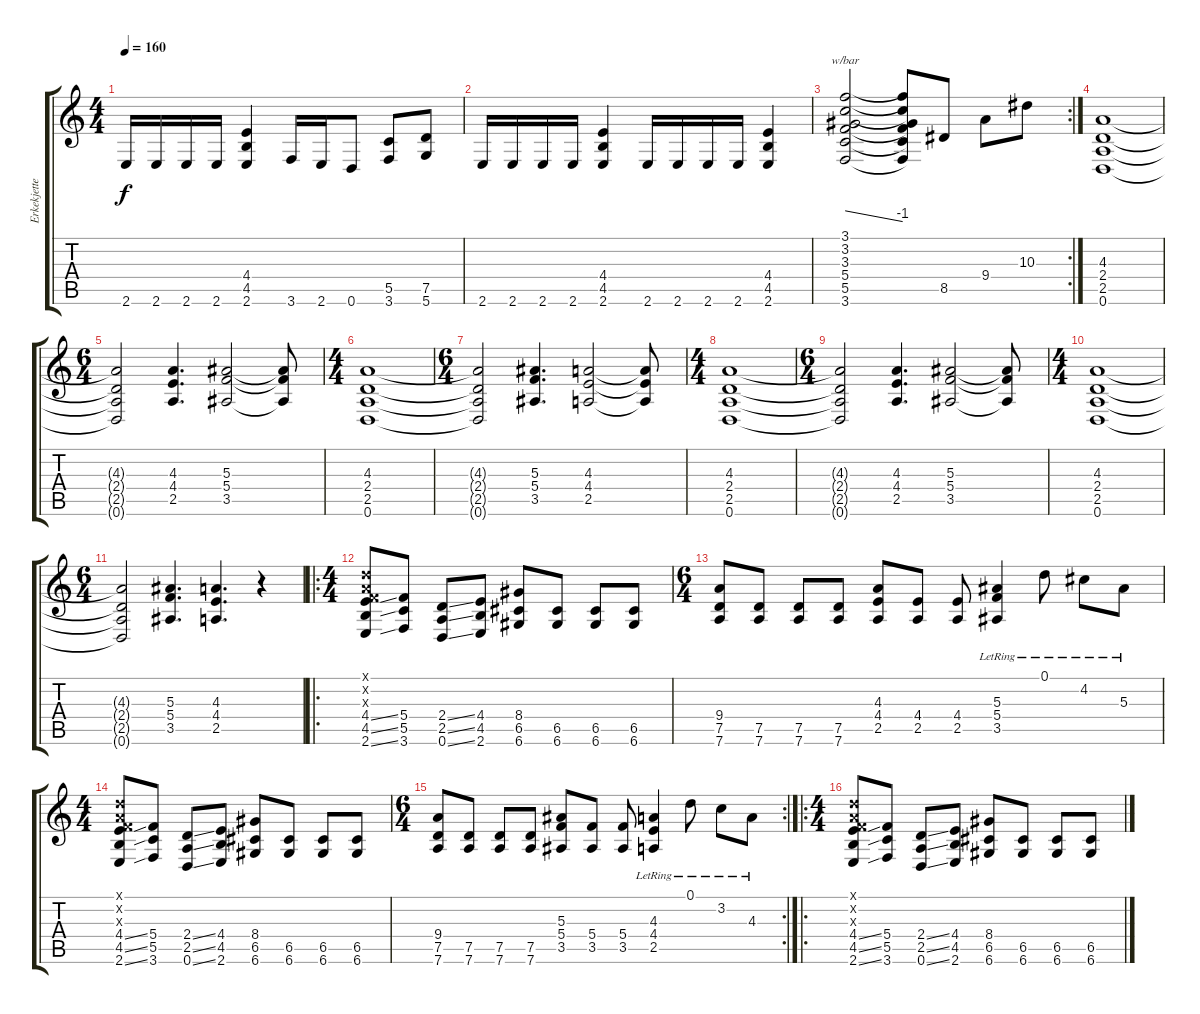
\track ("Erkekjetter Silenoz" "Erkekjette") {instrument distortionguitar}
\staff {score tabs}
\tuning (D4 A3 F3 C3 G2 D2) {hide}
\ts (4 4)
\tempo 160
\clef g2
\ks c
2.6.16{dy f} 2.6.16 2.6.16 2.6.16 (4.4 4.5 2.6).4 3.6.16 2.6.16 0.6.8 (5.5 3.6).8 (7.5 5.6).8 |
2.6.16 2.6.16 2.6.16 2.6.16 (4.4 4.5 2.6).4 2.6.16 2.6.16 2.6.16 2.6.16 (4.4 4.5 2.6).4 |
\rc 2
(3.1 3.2 3.3 5.4 5.5 3.6).2{tbe (dive default 0 0 60 -4)} (3.1{t} 3.2{t} 3.3{t} 5.4{t} 5.5{t} 3.6{t}).8 8.5.8 9.4.8 10.3.8 |
(4.3 2.4 2.5 0.6).1 |
\ts (6 4)
(4.3{t} 2.4{t} 2.5{t} 0.6{t}).2 (4.3 4.4 2.5).4{d} (5.3 5.4 3.5).2 (5.3{t} 5.4{t} 3.5{t}).8 |
\ts (4 4)
(4.3 2.4 2.5 0.6).1 |
\ts (6 4)
(4.3{t} 2.4{t} 2.5{t} 0.6{t}).2 (5.3 5.4 3.5).4{d} (4.3 4.4 2.5).2 (4.3{t} 4.4{t} 2.5{t}).8 |
\ts (4 4)
(4.3 2.4 2.5 0.6).1 |
\ts (6 4)
(4.3{t} 2.4{t} 2.5{t} 0.6{t}).2 (4.3 4.4 2.5).4{d} (5.3 5.4 3.5).2 (5.3{t} 5.4{t} 3.5{t}).8 |
\ts (4 4)
(4.3 2.4 2.5 0.6).1 |
\ts (6 4)
(4.3{t} 2.4{t} 2.5{t} 0.6{t}).2 (5.3 5.4 3.5).4{d} (4.3 4.4 2.5).4{d} r.4 |
\ro
\ts (4 4)
(0.1{x} 0.2{x} 0.3{x} 4.4{ss} 4.5{ss} 2.6{ss}).8 (5.4 5.5 3.6).8 (2.4{ss} 2.5{ss} 0.6{ss}).8 (4.4 4.5 2.6).8 (8.4 6.5 6.6).8 (6.5 6.6).8 (6.5 6.6).8 (6.5 6.6).8 |
\ts (6 4)
(9.4 7.5 7.6).8 (7.5 7.6).8 (7.5 7.6).8 (7.5 7.6).8 (4.3 4.4 2.5).8 (4.4 2.5).8 (4.4 2.5).8 (5.3{lr} 5.4{lr} 3.5{lr}).4 0.1{lr}.8 4.2{lr}.8 5.3{lr}.8 |
\ts (4 4)
(0.1{x} 0.2{x} 0.3{x} 4.4{ss} 4.5{ss} 2.6{ss}).8 (5.4 5.5 3.6).8 (2.4{ss} 2.5{ss} 0.6{ss}).8 (4.4 4.5 2.6).8 (8.4 6.5 6.6).8 (6.5 6.6).8 (6.5 6.6).8 (6.5 6.6).8 |
\rc 2
\ts (6 4)
(9.4 7.5 7.6).8 (7.5 7.6).8 (7.5 7.6).8 (7.5 7.6).8 (5.3 5.4 3.5).8 (5.4 3.5).8 (5.4 3.5).8 (4.3{lr} 4.4{lr} 2.5{lr}).4 0.1{lr}.8 3.2{lr}.8 4.3{lr}.8 |
\ro
\ts (4 4)
(0.1{x} 0.2{x} 0.3{x} 4.4{ss} 4.5{ss} 2.6{ss}).8 (5.4 5.5 3.6).8 (2.4{ss} 2.5{ss} 0.6{ss}).8 (4.4 4.5 2.6).8 (8.4 6.5 6.6).8 (6.5 6.6).8 (6.5 6.6).8 (6.5 6.6).8
